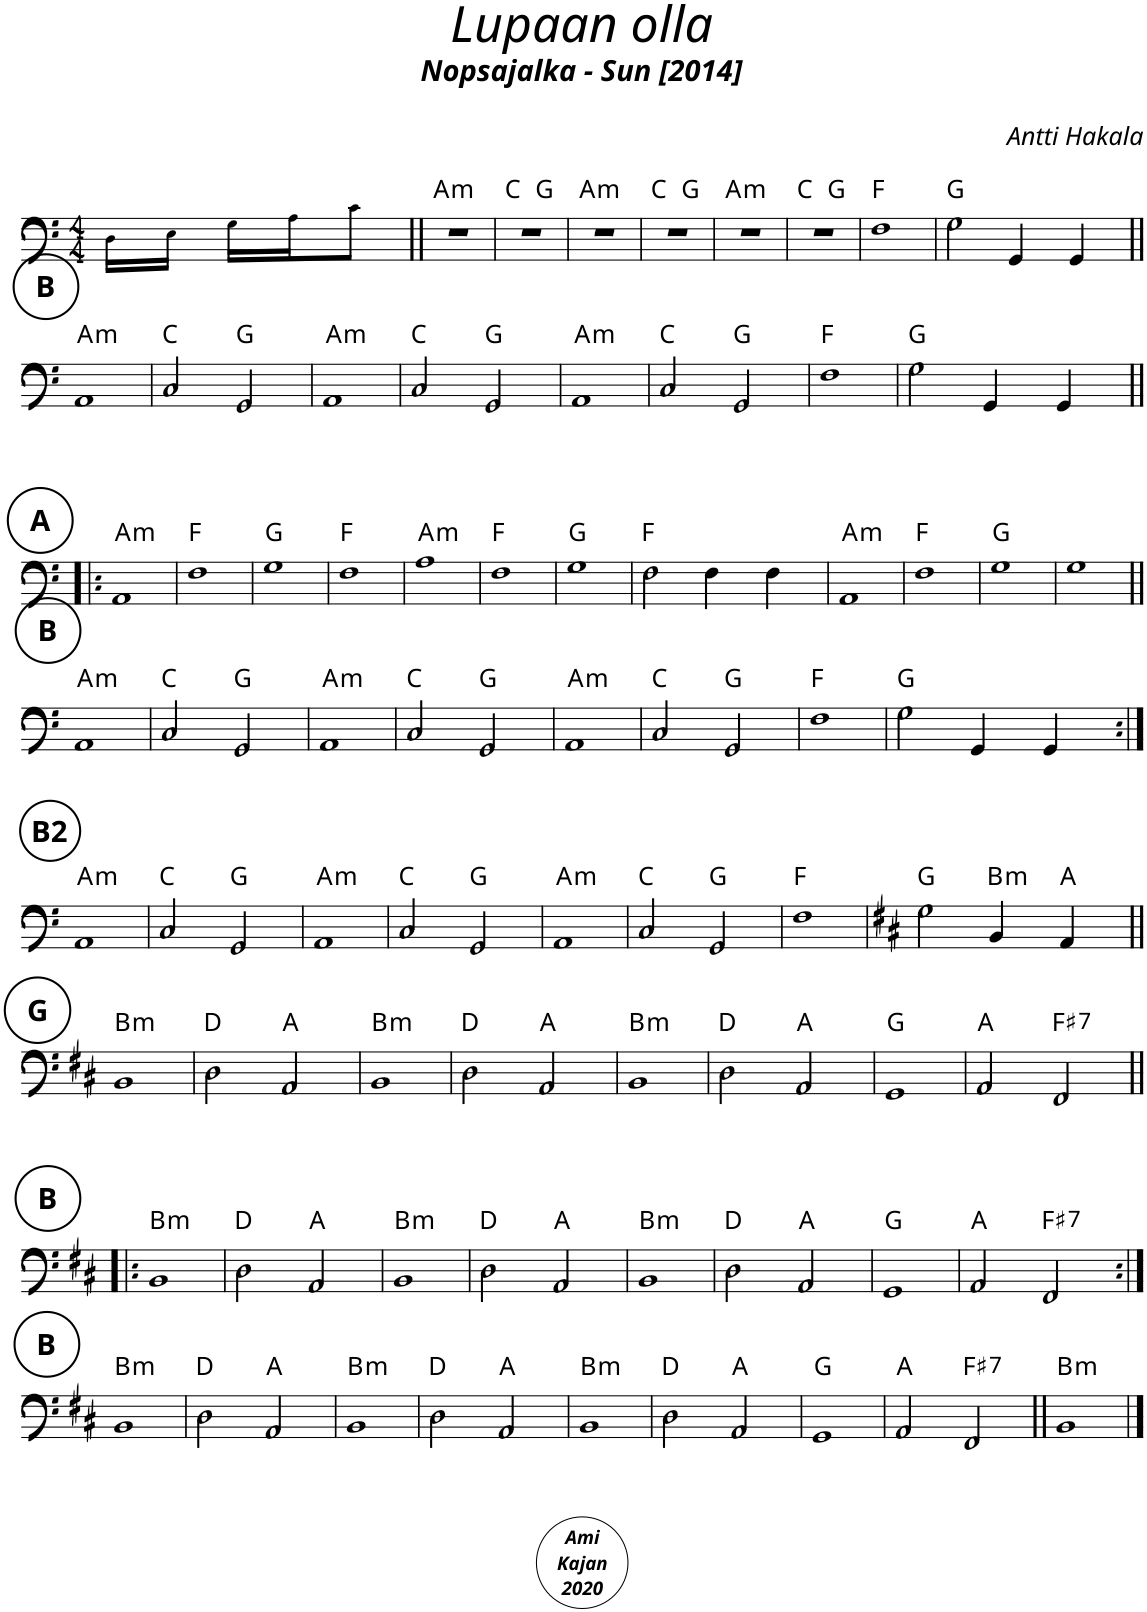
**kern	**harte
*part1	*part1
*staff1	*
*I"Acoustic Bass	*
*I'Bass	*
*clefF4	*
*Trd7c12	*
*k[]	*
*M4/4	*
=	=
16D!\LL	.
16E!\JJ	.
16G!\LL	.
16A!\J	.
8c!\J	.
=1||	=1||
!	!LO:H:kt=m
1r	A:min
=2	=2
*^	*
1r	2ryy	C:maj
!	!	!LO:H:kt=N.C.
.	2ryy	N
=3	=3	=3
!	!	!LO:H:kt=m
*v	*v	*
1r	A:min
=4	=4
*^	*
1r	2ryy	C:maj
!	!	!LO:H:kt=N.C.
.	2ryy	N
=5	=5	=5
!	!	!LO:H:kt=m
*v	*v	*
1r	A:min
=6	=6
*^	*
1r	2ryy	C:maj
!	!	!LO:H:kt=N.C.
.	2ryy	N
*v	*v	*
=7	=7
1F	F:maj
=8	=8
2G\	G:maj
4GG/	.
4GG/	.
!!LO:LB:g=z
!!LO:REH:place=s1:a:B:cj:enc=circle:fs=14:t=B
=9||	=9||
!	!LO:H:kt=m
1AA	A:min
=10	=10
2C/	C:maj
!	!LO:H:kt=N.C.
2GG/	N
=11	=11
!	!LO:H:kt=m
1AA	A:min
=12	=12
2C/	C:maj
!	!LO:H:kt=N.C.
2GG/	N
=13	=13
!	!LO:H:kt=m
1AA	A:min
=14	=14
2C/	C:maj
!	!LO:H:kt=N.C.
2GG/	N
=15	=15
1F	F:maj
=16	=16
2G\	G:maj
4GG/	.
4GG/	.
!!LO:LB:g=z
!!LO:REH:place=s1:a:B:cj:enc=circle:fs=14:t=A
=17!|:	=17!|:
!	!LO:H:kt=m
1AA	A:min
=18	=18
1F	F:maj
=19	=19
1G	G:maj
=20	=20
1F	F:maj
=21	=21
!	!LO:H:kt=m
1A	A:min
=22	=22
1F	F:maj
=23	=23
1G	G:maj
=24	=24
2F\	F:maj
4F\	.
4F\	.
=25	=25
!	!LO:H:kt=m
1AA	A:min
=26	=26
!	!LO:H:kt=N.C.
1F	N
=27	=27
!	!LO:H:kt=N.C.
1G	N
=28	=28
1G	.
!!LO:LB:g=z
!!LO:REH:place=s1:a:B:cj:enc=circle:fs=14:t=B
=29||	=29||
!	!LO:H:kt=m
1AA	A:min
=30	=30
2C/	C:maj
!	!LO:H:kt=N.C.
2GG/	N
=31	=31
!	!LO:H:kt=m
1AA	A:min
=32	=32
2C/	C:maj
!	!LO:H:kt=N.C.
2GG/	N
=33	=33
!	!LO:H:kt=m
1AA	A:min
=34	=34
2C/	C:maj
!	!LO:H:kt=N.C.
2GG/	N
=35	=35
1F	F:maj
=36	=36
2G\	G:maj
4GG/	.
4GG/	.
!!LO:LB:g=z
!!LO:REH:place=s1:a:B:cj:enc=circle:fs=14:t=B2
=37:|!	=37:|!
!	!LO:H:kt=m
1AA	A:min
=38	=38
2C/	C:maj
!	!LO:H:kt=N.C.
2GG/	N
=39	=39
!	!LO:H:kt=m
1AA	A:min
=40	=40
2C/	C:maj
!	!LO:H:kt=N.C.
2GG/	N
=41	=41
!	!LO:H:kt=m
1AA	A:min
=42	=42
2C/	C:maj
!	!LO:H:kt=N.C.
2GG/	N
=43	=43
!	!LO:H:kt=N.C.
1F	N
=44	=44
*k[f#c#]	*
!	!LO:H:kt=N.C.
2G\	N
!	!LO:H:kt=m
4BB/	B:min
!	!LO:H:kt=N.C.
4AA/	N
!!LO:LB:g=z
!!LO:REH:place=s1:a:B:cj:enc=circle:fs=14:t=G
=45||	=45||
*k[f#c#]	*
!	!LO:H:kt=m
1BB	B:min
=46	=46
2D\	D:maj
!	!LO:H:kt=N.C.
2AA/	N
=47	=47
!	!LO:H:kt=m
1BB	B:min
=48	=48
2D\	D:maj
!	!LO:H:kt=N.C.
2AA/	N
=49	=49
!	!LO:H:kt=m
1BB	B:min
=50	=50
2D\	D:maj
!	!LO:H:kt=N.C.
2AA/	N
=51	=51
1GG	G:maj
=52	=52
2AA/	A:maj
!	!LO:H:kt=7
2FF#/	F#:7
!!LO:LB:g=z
!!LO:REH:place=s1:a:B:cj:enc=circle:fs=14:t=B
=53!|:	=53!|:
!	!LO:H:kt=m
1BB	B:min
=54	=54
2D\	D:maj
!	!LO:H:kt=N.C.
2AA/	N
=55	=55
!	!LO:H:kt=m
1BB	B:min
=56	=56
2D\	D:maj
!	!LO:H:kt=N.C.
2AA/	N
=57	=57
!	!LO:H:kt=m
1BB	B:min
=58	=58
2D\	D:maj
!	!LO:H:kt=N.C.
2AA/	N
=59	=59
1GG	G:maj
=60	=60
2AA/	A:maj
!	!LO:H:kt=7
2FF#/	F#:7
!!LO:LB:g=z
!!LO:REH:place=s1:a:B:cj:enc=circle:fs=14:t=B
=61:|!	=61:|!
!	!LO:H:kt=m
1BB	B:min
=62	=62
2D\	D:maj
!	!LO:H:kt=N.C.
2AA/	N
=63	=63
!	!LO:H:kt=m
1BB	B:min
=64	=64
2D\	D:maj
!	!LO:H:kt=N.C.
2AA/	N
=65	=65
!	!LO:H:kt=m
1BB	B:min
=66	=66
2D\	D:maj
!	!LO:H:kt=N.C.
2AA/	N
=67	=67
1GG	G:maj
=68	=68
2AA/	A:maj
!	!LO:H:kt=7
2FF#/	F#:7
=69||	=69||
!	!LO:H:kt=m
1BB	B:min
==	==
*-	*-
